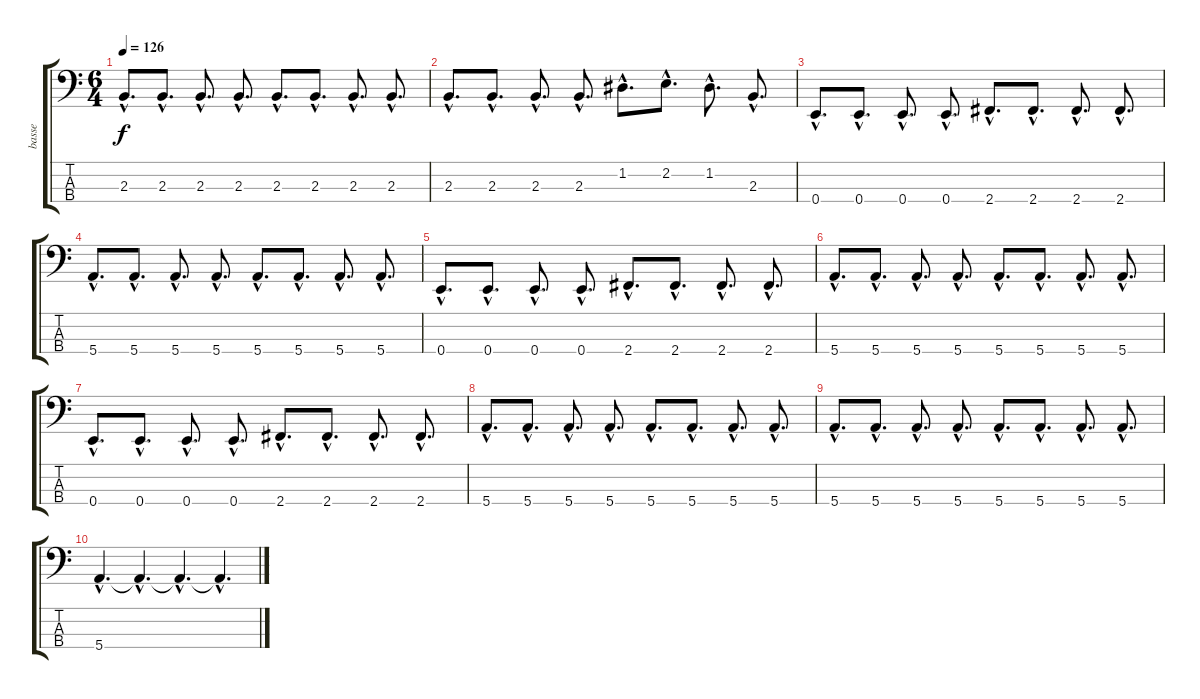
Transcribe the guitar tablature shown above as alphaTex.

\track ("basse" "basse") {instrument electricbassfinger}
\staff {score tabs}
\tuning (G2 D2 A1 E1) {hide}
\ts (6 4)
\tempo 126
\clef f4
\ks c
2.3{hac}.8{d dy f} 2.3{hac}.8{d} 2.3{hac}.8{d} 2.3{hac}.8{d} 2.3{hac}.8{d} 2.3{hac}.8{d} 2.3{hac}.8{d} 2.3{hac}.8{d} |
2.3{hac}.8{d} 2.3{hac}.8{d} 2.3{hac}.8{d} 2.3{hac}.8{d} 1.2{hac}.8{d} 2.2{hac}.8{d} 1.2{hac}.8{d} 2.3{hac}.8{d} |
0.4{hac}.8{d} 0.4{hac}.8{d} 0.4{hac}.8{d} 0.4{hac}.8{d} 2.4{hac}.8{d} 2.4{hac}.8{d} 2.4{hac}.8{d} 2.4{hac}.8{d} |
5.4{hac}.8{d} 5.4{hac}.8{d} 5.4{hac}.8{d} 5.4{hac}.8{d} 5.4{hac}.8{d} 5.4{hac}.8{d} 5.4{hac}.8{d} 5.4{hac}.8{d} |
0.4{hac}.8{d} 0.4{hac}.8{d} 0.4{hac}.8{d} 0.4{hac}.8{d} 2.4{hac}.8{d} 2.4{hac}.8{d} 2.4{hac}.8{d} 2.4{hac}.8{d} |
5.4{hac}.8{d} 5.4{hac}.8{d} 5.4{hac}.8{d} 5.4{hac}.8{d} 5.4{hac}.8{d} 5.4{hac}.8{d} 5.4{hac}.8{d} 5.4{hac}.8{d} |
0.4{hac}.8{d} 0.4{hac}.8{d} 0.4{hac}.8{d} 0.4{hac}.8{d} 2.4{hac}.8{d} 2.4{hac}.8{d} 2.4{hac}.8{d} 2.4{hac}.8{d} |
5.4{hac}.8{d} 5.4{hac}.8{d} 5.4{hac}.8{d} 5.4{hac}.8{d} 5.4{hac}.8{d} 5.4{hac}.8{d} 5.4{hac}.8{d} 5.4{hac}.8{d} |
5.4{hac}.8{d} 5.4{hac}.8{d} 5.4{hac}.8{d} 5.4{hac}.8{d} 5.4{hac}.8{d} 5.4{hac}.8{d} 5.4{hac}.8{d} 5.4{hac}.8{d} |
5.4{hac}.4{d} 5.4{hac t}.4{d} 5.4{hac t}.4{d} 5.4{hac t}.4{d}
